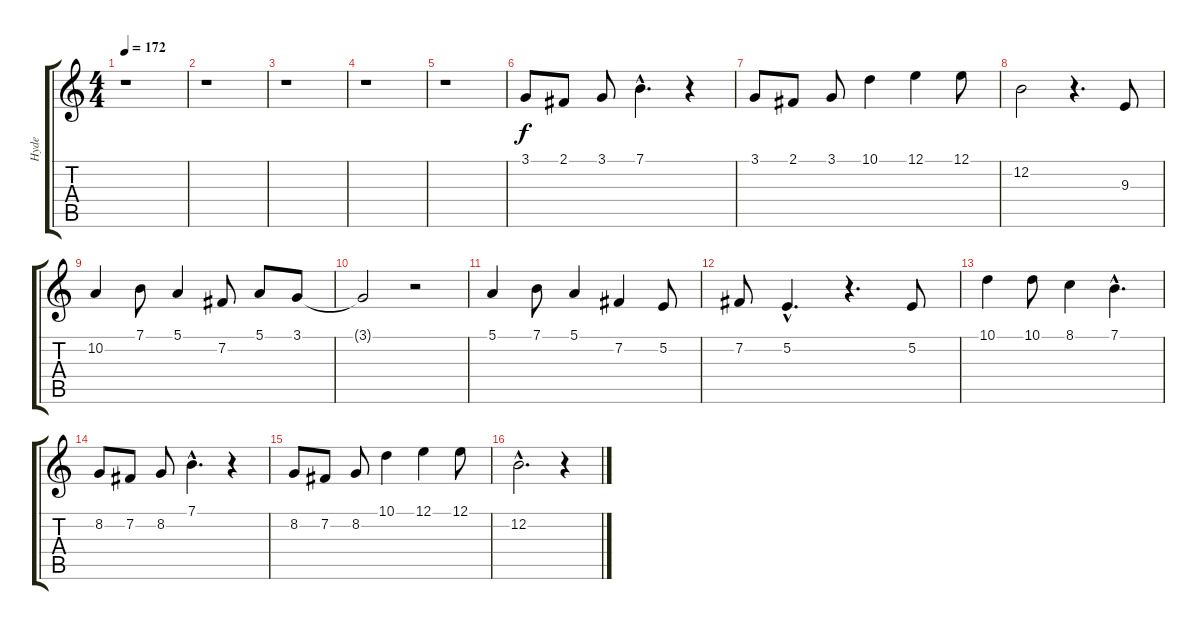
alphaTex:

\track ("Hyde" "Hyde") {instrument lead1square}
\staff {score tabs}
\tuning (E4 B3 G3 D3 A2 E2) {hide}
\ts (4 4)
\tempo 172
\clef g2
\ks c
r.1{dy f} |
r.1 |
r.1 |
r.1 |
r.1 |
3.1.8 2.1.8 3.1.8 7.1{hac}.4{d} r.4 |
3.1.8 2.1.8 3.1.8 10.1.4 12.1.4 12.1.8 |
12.2.2 r.4{d} 9.3.8 |
10.2.4 7.1.8 5.1.4 7.2.8 5.1.8 3.1.8 |
3.1{t}.2 r.2 |
5.1.4 7.1.8 5.1.4 7.2.4 5.2.8 |
7.2.8 5.2{hac}.4{d} r.4{d} 5.2.8 |
10.1.4 10.1.8 8.1.4 7.1{hac}.4{d} |
8.2.8 7.2.8 8.2.8 7.1{hac}.4{d} r.4 |
8.2.8 7.2.8 8.2.8 10.1.4 12.1.4 12.1.8 |
12.2{hac}.2{d} r.4
